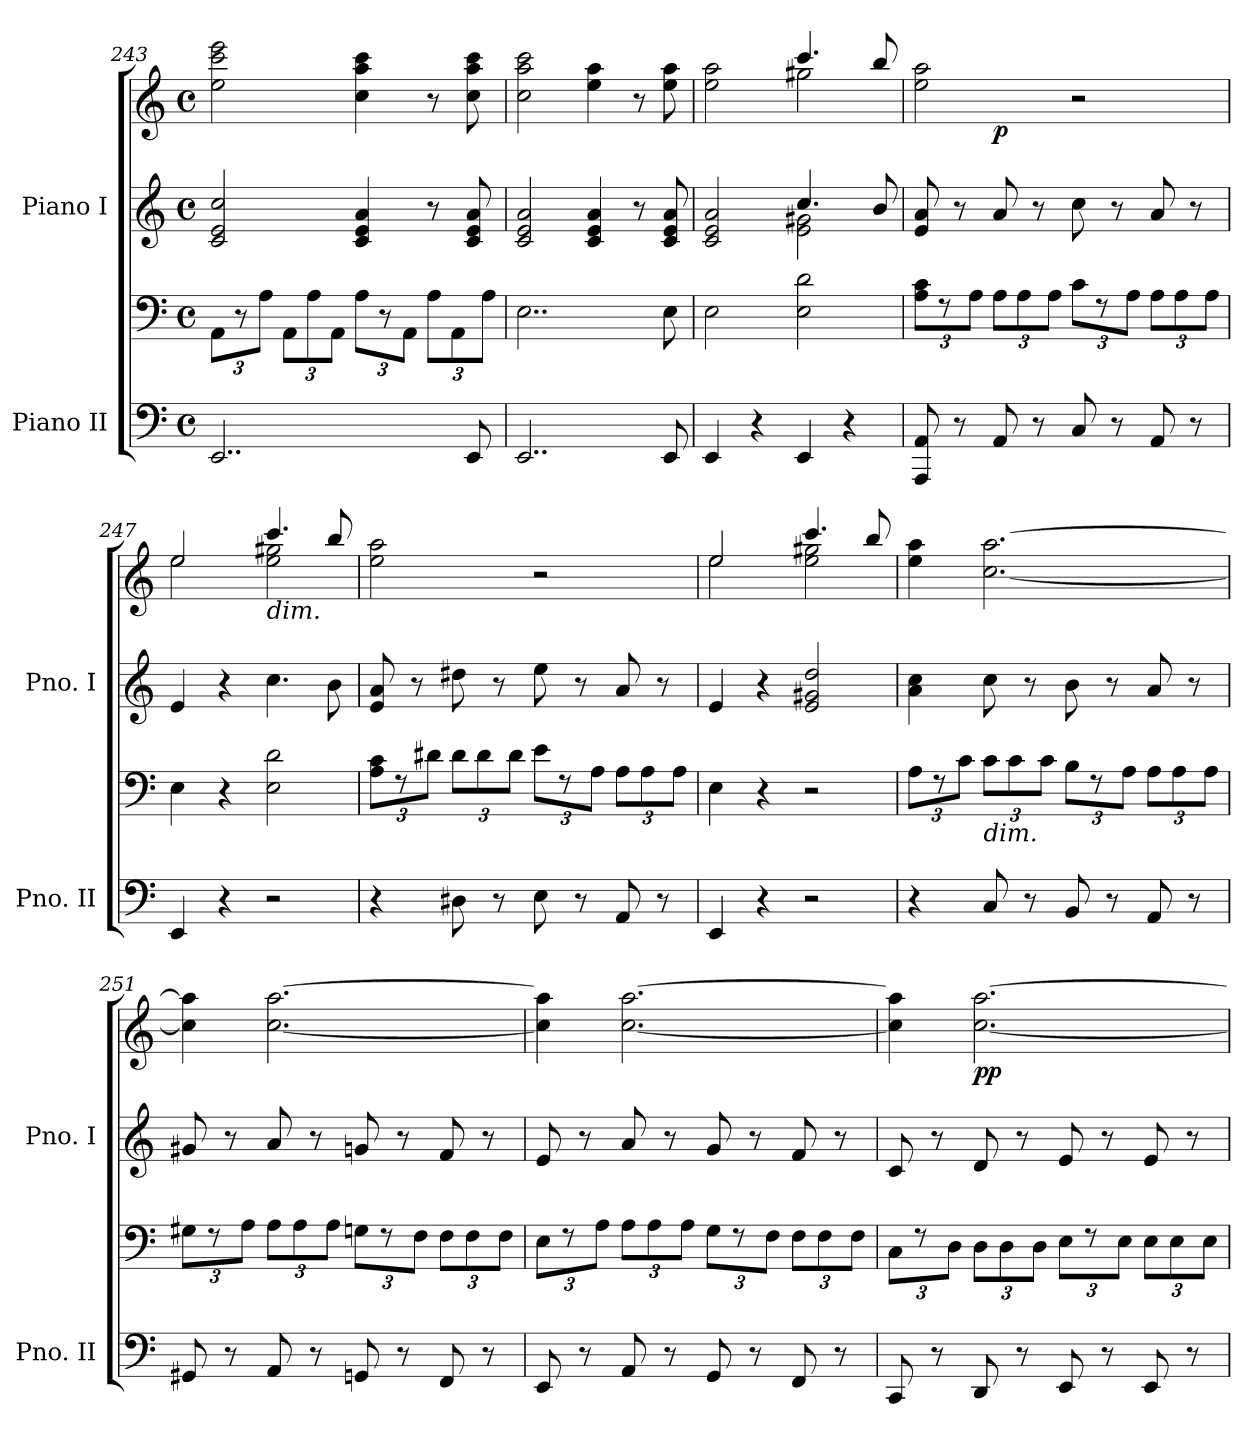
**kern	**kern	**kern	**kern	**dynam
*part2	*part2	*part1	*part1	*part1
*staff4	*staff3	*staff2	*staff1	*staff1/2
*I"Piano II	*	*I"Piano I	*	*
*I'Pno. II	*	*I'Pno. I	*	*
!!LO:LB:g=z
*clefF4	*clefF4	*clefG2	*clefG2	*
*k[]	*k[]	*k[]	*k[]	*
*M4/4	*M4/4	*M4/4	*M4/4	*
*met(c)	*met(c)	*met(c)	*met(c)	*
=243	=243	=243	=243	=243
2..EE/	12AA\L	2c/ 2e/ 2cc/	2ee\ 2ccc\ 2eee\	.
.	12r	.	.	.
.	12A\J	.	.	.
*	*Xbrackettup	*	*	*
.	12AA\L	.	.	.
.	12A\	.	.	.
.	12AA\J	.	.	.
*	*brackettup	*	*	*
.	12A\L	4c/ 4e/ 4a/	4cc\ 4aa\ 4ccc\	.
.	12r	.	.	.
.	12AA\J	.	.	.
*	*Xbrackettup	*	*	*
.	12A\L	8r	8r	.
.	12AA\	.	.	.
8EE/	.	8c/ 8e/ 8a/	8cc\ 8aa\ 8ccc\	.
.	12A\J	.	.	.
=244	=244	=244	=244	=244
2..EE/	2..E\	2c/ 2e/ 2a/	2cc\ 2aa\ 2ccc\	.
.	.	4c/ 4e/ 4a/	4ee\ 4aa\	.
.	.	8r	8r	.
8EE/	8E\	8c/ 8e/ 8a/	8ee\ 8aa\	.
=245	=245	=245	=245	=245
*	*	*^	*^	*
4EE/	2E\	2c/ 2e/ 2a/	2rcyy	2ee\ 2aa\	2ryy	.
4r	.	.	.	.	.	.
4EE/	2E\ 2d\	4.cc/	2e\ 2g#X\	4.ccc/	2gg#X\	.
4r	.	.	.	.	.	.
.	.	8b/	.	8bb/	.	.
*	*	*v	*v	*	*	*
=246	=246	=246	=246	=246	=246
*	*brackettup	*	*	*	*
8AAA/ 8AA/	12A\ 12c\L	8e/ 8a/	2ee\ 2aa\	4ryy	.
.	12rF	.	.	.	.
8r	.	8r	.	.	.
.	12A\J	.	.	.	.
*	*Xbrackettup	*	*	*	*
!	!	!	!	!	!LO:DY:b
8AA/	12A\L	8a/	.	2.ryy	p
.	12A\	.	.	.	.
8r	.	8r	.	.	.
.	12A\J	.	.	.	.
*	*brackettup	*	*	*	*
8C/	12c\L	8cc\	2r	.	.
.	12rF	.	.	.	.
8r	.	8r	.	.	.
.	12A\J	.	.	.	.
*	*Xbrackettup	*	*	*	*
8AA/	12A\L	8a/	.	.	.
.	12A\	.	.	.	.
8r	.	8r	.	.	.
.	12A\J	.	.	.	.
=247	=247	=247	=247	=247	=247
4EE/	4E\	4e/	2ee/	2ee\	.
4r	4r	4r	.	.	.
!	!	!	!LO:TX:b:i:t=dim.	!	!
2r	2E\ 2d\	4.cc\	4.ccc/	2ee\ 2gg#X\	.
.	.	8b\	8bb/	.	.
*	*	*	*v	*v	*
!!LO:LB:g=z
=248	=248	=248	=248	=248
*	*brackettup	*	*	*
4r	12A\ 12c\L	8e/ 8a/	2ee\ 2aa\	.
.	12rF	.	.	.
.	.	8r	.	.
.	12d#X\J	.	.	.
*	*Xbrackettup	*	*	*
8D#X\	12d#\L	8dd#X\	.	.
.	12d#\	.	.	.
8r	.	8r	.	.
.	12d#\J	.	.	.
*	*brackettup	*	*	*
8E\	12e\L	8ee\	2r	.
.	12rF	.	.	.
8r	.	8r	.	.
.	12A\J	.	.	.
*	*Xbrackettup	*	*	*
8AA/	12A\L	8a/	.	.
.	12A\	.	.	.
8r	.	8r	.	.
.	12A\J	.	.	.
=249	=249	=249	=249	=249
*	*	*	*^	*
4EE/	4E\	4e/	2ee/	2ee\	.
4r	4r	4r	.	.	.
2r	2r	2e/ 2g#X/ 2dd/	4.ccc/	2ee\ 2gg#X\	.
.	.	.	8bb/	.	.
*	*	*	*v	*v	*
=250	=250	=250	=250	=250
*	*brackettup	*	*	*
4r	12A\L	4a\ 4cc\	4ee\ 4aa\	.
.	12rF	.	.	.
.	12c\J	.	.	.
*	*Xbrackettup	*	*	*
!	!LO:TX:b:i:t=dim.	!	!	!
8C/	12c\L	8cc\	[2.cc\ [2.aa\	.
.	12c\	.	.	.
8r	.	8r	.	.
.	12c\J	.	.	.
*	*brackettup	*	*	*
8BB/	12B\L	8b\	.	.
.	12rF	.	.	.
8r	.	8r	.	.
.	12A\J	.	.	.
*	*Xbrackettup	*	*	*
8AA/	12A\L	8a/	.	.
.	12A\	.	.	.
8r	.	8r	.	.
.	12A\J	.	.	.
=251	=251	=251	=251	=251
*	*brackettup	*	*	*
8GG#X/	12G#X\L	8g#X/	4cc\] 4aa\]	.
.	12rF	.	.	.
8r	.	8r	.	.
.	12A\J	.	.	.
*	*Xbrackettup	*	*	*
8AA/	12A\L	8a/	[2.cc\ [2.aa\	.
.	12A\	.	.	.
8r	.	8r	.	.
.	12A\J	.	.	.
*	*brackettup	*	*	*
8GGn/	12Gn\L	8gn/	.	.
.	12rF	.	.	.
8r	.	8r	.	.
.	12F\J	.	.	.
*	*Xbrackettup	*	*	*
8FF/	12F\L	8f/	.	.
.	12F\	.	.	.
8r	.	8r	.	.
.	12F\J	.	.	.
!!LO:PB:g=z
=252	=252	=252	=252	=252
*	*brackettup	*	*	*
8EE/	12E\L	8e/	4cc\] 4aa\]	.
.	12rF	.	.	.
8r	.	8r	.	.
.	12A\J	.	.	.
*	*Xbrackettup	*	*	*
8AA/	12A\L	8a/	[2.cc\ [2.aa\	.
.	12A\	.	.	.
8r	.	8r	.	.
.	12A\J	.	.	.
*	*brackettup	*	*	*
8GG/	12G\L	8g/	.	.
.	12rF	.	.	.
8r	.	8r	.	.
.	12F\J	.	.	.
*	*Xbrackettup	*	*	*
8FF/	12F\L	8f/	.	.
.	12F\	.	.	.
8r	.	8r	.	.
.	12F\J	.	.	.
=253	=253	=253	=253	=253
*	*brackettup	*	*	*
8CC/	12C\L	8c/	4cc\] 4aa\]	.
.	12rF	.	.	.
8r	.	8r	.	.
.	12D\J	.	.	.
*	*Xbrackettup	*	*	*
!	!	!	!	!LO:DY:b
8DD/	12D\L	8d/	[2.cc\ [2.aa\	pp
.	12D\	.	.	.
8r	.	8r	.	.
.	12D\J	.	.	.
*	*brackettup	*	*	*
8EE/	12E\L	8e/	.	.
.	12rF	.	.	.
8r	.	8r	.	.
.	12E\J	.	.	.
*	*Xbrackettup	*	*	*
8EE/	12E\L	8e/	.	.
.	12E\	.	.	.
8r	.	8r	.	.
.	12E\J	.	.	.
=	=	=	=	=
*-	*-	*-	*-	*-
